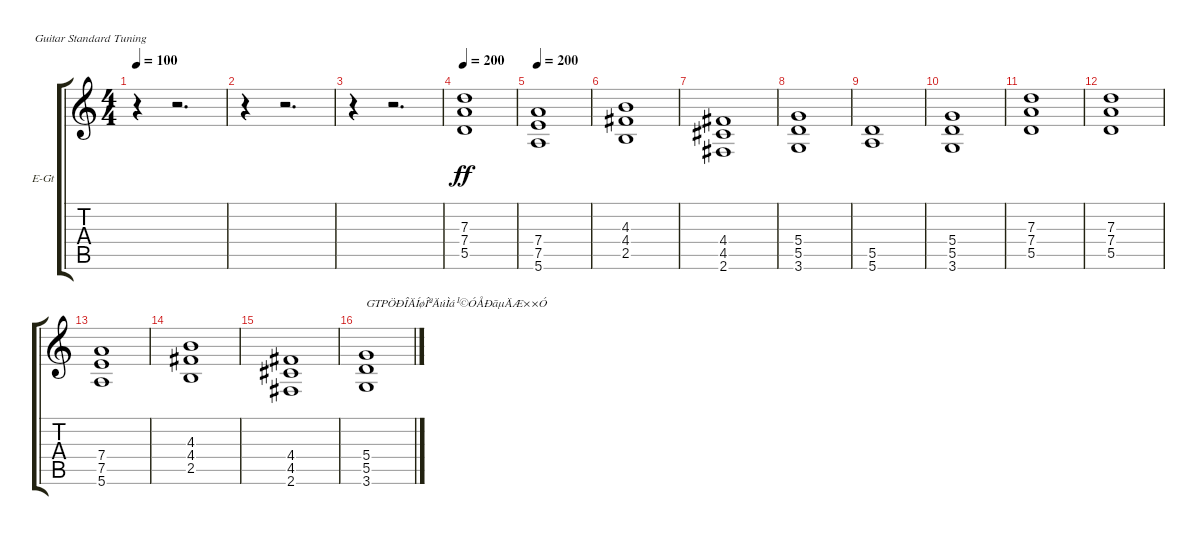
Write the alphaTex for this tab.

\bracketExtendMode groupsimilarinstruments
\firstSystemTrackNameOrientation horizontal
\otherSystemsTrackNameOrientation horizontal
\track ("Rhythme" "E-Gt") {instrument distortionguitar}
\staff {score tabs}
\tuning (E4 B3 G3 D3 A2 E2)
\ts (4 4)
\tempo 100
\clef g2
\ks c
r.4{dy f} r.2{d} |
r.4 r.2{d} |
r.4 r.2{d} |
\tempo 200
(7.3 7.4 5.5).1{dy ff} |
\tempo 200
(7.4 7.5 5.6).1 |
(4.3 4.4 2.5).1 |
(4.4 4.5 2.6).1 |
(5.4 5.5 3.6).1 |
(5.5 5.6).1 |
(5.4 5.5 3.6).1 |
(7.3 7.4 5.5).1 |
(7.3 7.4 5.5).1 |
(7.4 7.5 5.6).1 |
(4.3 4.4 2.5).1 |
(4.4 4.5 2.6).1 |
(5.4 5.5 3.6).1{txt "GTPÖÐÎÄÍøÎªÄúÌá¹©ÓÅÐãµÄÆ××Ó"}
